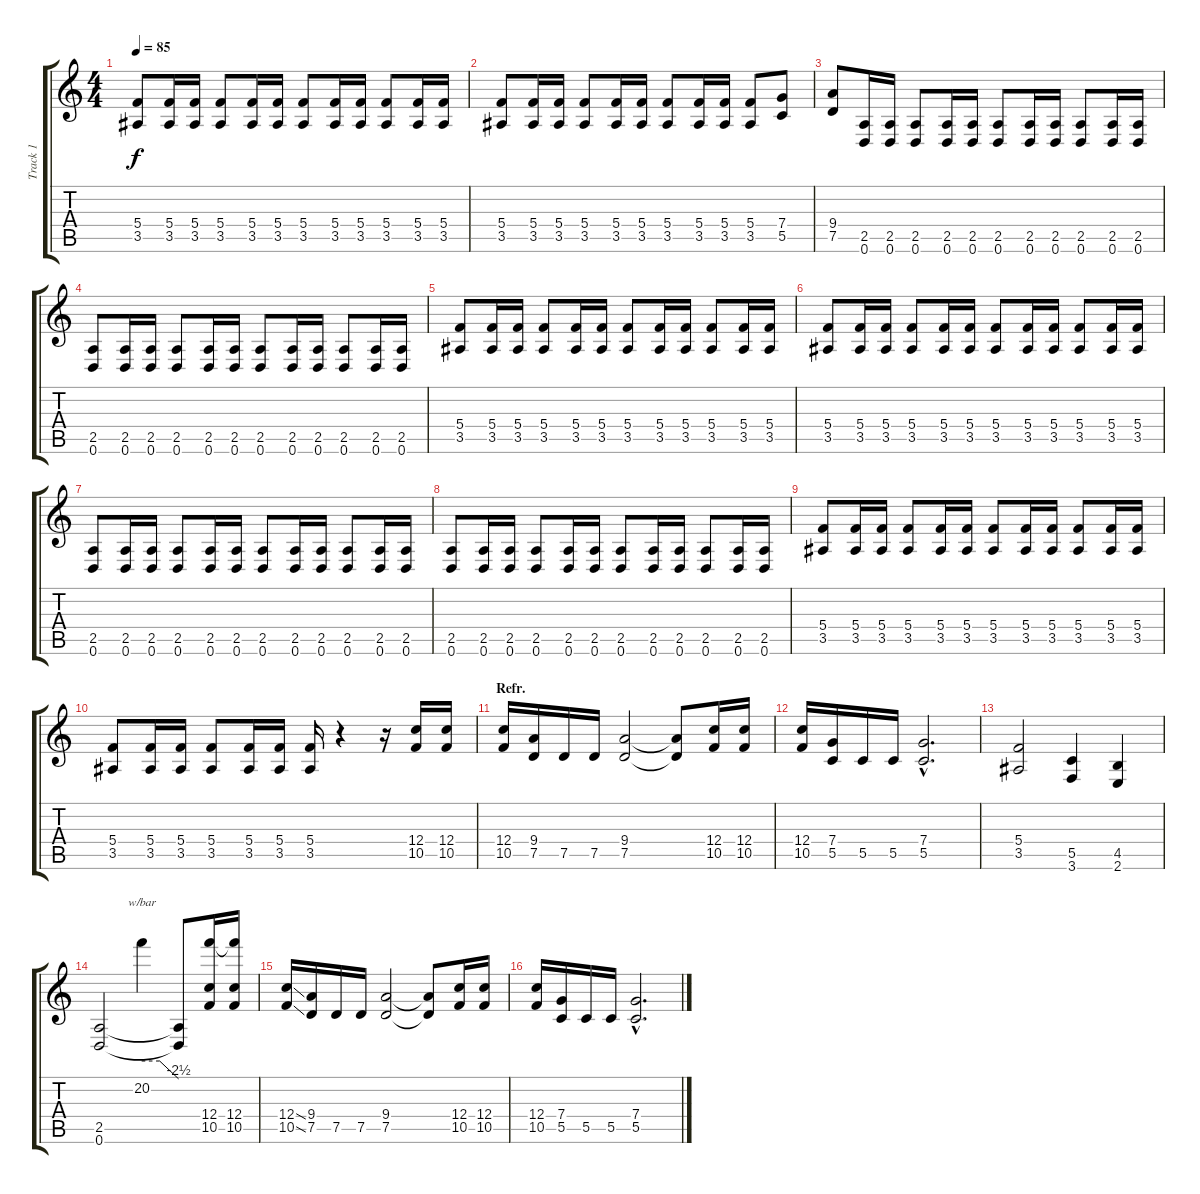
\track ("Track 1" "Track 1") {instrument overdrivenguitar}
\staff {score tabs}
\tuning (D4 A3 F3 C3 G2 D2) {hide}
\ts (4 4)
\tempo 85
\clef g2
\ks c
(5.4 3.5).8{dy f} (5.4 3.5).16 (5.4 3.5).16 (5.4 3.5).8 (5.4 3.5).16 (5.4 3.5).16 (5.4 3.5).8 (5.4 3.5).16 (5.4 3.5).16 (5.4 3.5).8 (5.4 3.5).16 (5.4 3.5).16 |
(5.4 3.5).8 (5.4 3.5).16 (5.4 3.5).16 (5.4 3.5).8 (5.4 3.5).16 (5.4 3.5).16 (5.4 3.5).8 (5.4 3.5).16 (5.4 3.5).16 (5.4 3.5).8 (7.4 5.5).8 |
(9.4 7.5).8 (2.5 0.6).16 (2.5 0.6).16 (2.5 0.6).8 (2.5 0.6).16 (2.5 0.6).16 (2.5 0.6).8 (2.5 0.6).16 (2.5 0.6).16 (2.5 0.6).8 (2.5 0.6).16 (2.5 0.6).16 |
(2.5 0.6).8 (2.5 0.6).16 (2.5 0.6).16 (2.5 0.6).8 (2.5 0.6).16 (2.5 0.6).16 (2.5 0.6).8 (2.5 0.6).16 (2.5 0.6).16 (2.5 0.6).8 (2.5 0.6).16 (2.5 0.6).16 |
(5.4 3.5).8 (5.4 3.5).16 (5.4 3.5).16 (5.4 3.5).8 (5.4 3.5).16 (5.4 3.5).16 (5.4 3.5).8 (5.4 3.5).16 (5.4 3.5).16 (5.4 3.5).8 (5.4 3.5).16 (5.4 3.5).16 |
(5.4 3.5).8 (5.4 3.5).16 (5.4 3.5).16 (5.4 3.5).8 (5.4 3.5).16 (5.4 3.5).16 (5.4 3.5).8 (5.4 3.5).16 (5.4 3.5).16 (5.4 3.5).8 (5.4 3.5).16 (5.4 3.5).16 |
(2.5 0.6).8 (2.5 0.6).16 (2.5 0.6).16 (2.5 0.6).8 (2.5 0.6).16 (2.5 0.6).16 (2.5 0.6).8 (2.5 0.6).16 (2.5 0.6).16 (2.5 0.6).8 (2.5 0.6).16 (2.5 0.6).16 |
(2.5 0.6).8 (2.5 0.6).16 (2.5 0.6).16 (2.5 0.6).8 (2.5 0.6).16 (2.5 0.6).16 (2.5 0.6).8 (2.5 0.6).16 (2.5 0.6).16 (2.5 0.6).8 (2.5 0.6).16 (2.5 0.6).16 |
(5.4 3.5).8 (5.4 3.5).16 (5.4 3.5).16 (5.4 3.5).8 (5.4 3.5).16 (5.4 3.5).16 (5.4 3.5).8 (5.4 3.5).16 (5.4 3.5).16 (5.4 3.5).8 (5.4 3.5).16 (5.4 3.5).16 |
(5.4 3.5).8 (5.4 3.5).16 (5.4 3.5).16 (5.4 3.5).8 (5.4 3.5).16 (5.4 3.5).16 (5.4 3.5).16 r.4 r.16 (12.4 10.5).16 (12.4 10.5).16 |
\section ("" "Refr.")
(12.4 10.5).16 (9.4 7.5).16 7.5.16 7.5.16 (9.4 7.5).2 (9.4{t} 7.5{t}).8 (12.4 10.5).16 (12.4 10.5).16 |
(12.4 10.5).16 (7.4 5.5).16 5.5.16 5.5.16 (7.4{hac} 5.5{hac}).2{d} |
(5.4 3.5).2 (5.5 3.6).4 (4.5 2.6).4 |
(2.5 0.6).2 20.2.4{tbe (custom default 0 0 29 0 60 -10)} (2.5{t} 0.6{t}).8 (20.2{t} 12.4 10.5).16 (20.2{t} 12.4 10.5).16 |
(12.4{ss} 10.5{ss}).16 (9.4 7.5).16 7.5.16 7.5.16 (9.4 7.5).2 (9.4{t} 7.5{t}).8 (12.4 10.5).16 (12.4 10.5).16 |
(12.4 10.5).16 (7.4 5.5).16 5.5.16 5.5.16 (7.4{hac} 5.5{hac}).2{d}
